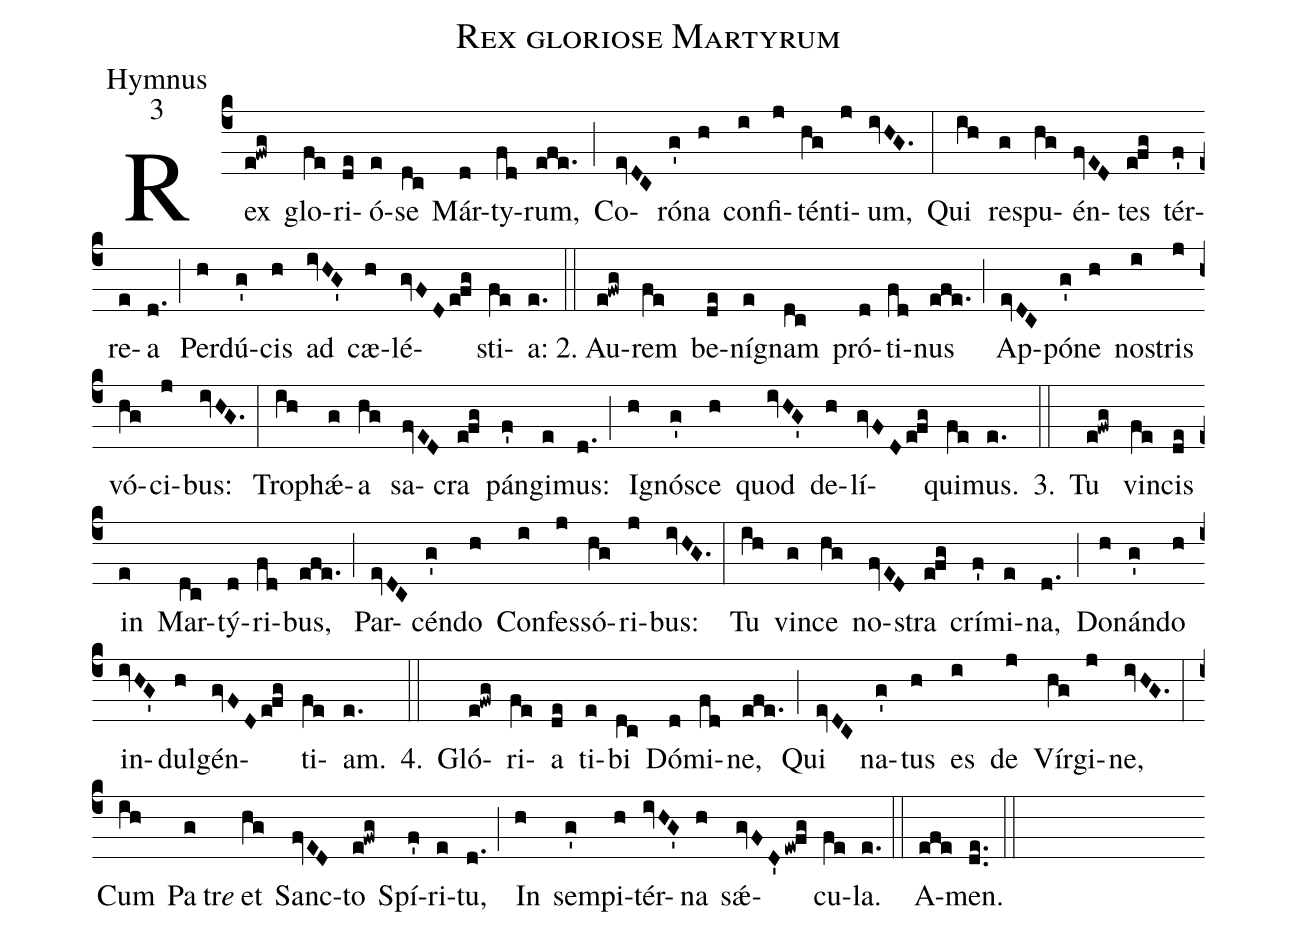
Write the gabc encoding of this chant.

name:Rex gloriose Martyrum;
office-part:Hymnus;
mode:3;
%%
(c4)Rex(e!fwg) glo(fe)ri(de)ó(e)se(dc) Már(d)ty(fd)rum,(efe.) (;)
Co(evDC)ró(g')na(h) con(i)fi(j)tén(hg)ti(j)um,(ivHG.) (:)
Qui(ih) re(g)spu(hg)én(fvED)tes(e!fg) tér(f')re(e)a(d.) (;)
Per(h)dú(g')cis(h) ad(ivHG') cæ(h)lé(gvFD/e!fg)sti(fe)a:(e.)

2.(::)Au(e!fwg)rem(fe) be(de)ní(e)gnam(dc) pró(d)ti(fd)nus(efe.) (;)
Ap(evDC)pó(g')ne(h) no(i)stris(j) vó(hg)ci(j)bus:(ivHG.) (:)
Tro(ih)phǽ(g)a(hg) sa(fvED)cra(e!fg) pán(f')gi(e)mus:(d.) (;)
I(h)gnó(g')sce(h) quod(ivHG') de(h)lí(gvFD/e!fg)qui(fe)mus.(e.)

3.(::) Tu(e!fwg) vin(fe)cis(de) in(e) Mar(dc)tý(d)ri(fd)bus,(efe.) (;)
Par(evDC)cén(g')do(h) Con(i)fes(j)só(hg)ri(j)bus:(ivHG.) (:)
Tu(ih) vin(g)ce(hg) no(fvED)stra(e!fg) crí(f')mi(e)na,(d.) (;)
Do(h)nán(g')do(h) in(ivHG')dul(h)gén(gvFD/e!fg)ti(fe)am.(e.)

4.(::) Gló(e!fwg)ri(fe)a(de) ti(e)bi(dc) Dó(d)mi(fd)ne,(efe.) (;)
Qui(evDC) na(g')tus(h) es(i) de(j) Vír(hg)gi(j)ne,(ivHG.) (:)
Cum(ih) Pa(g)tr<i>e</i>() et(hg) Sanc(fvED)to(e!fwg) Spí(f')ri(e)tu,(d.) (;)
In(h) sem(g')pi(h)tér(ivHG')na(h) sǽ(gvFD'ew!fg)cu(fe)la.(e.) (::)
A(efe)men.(de..) (::)
